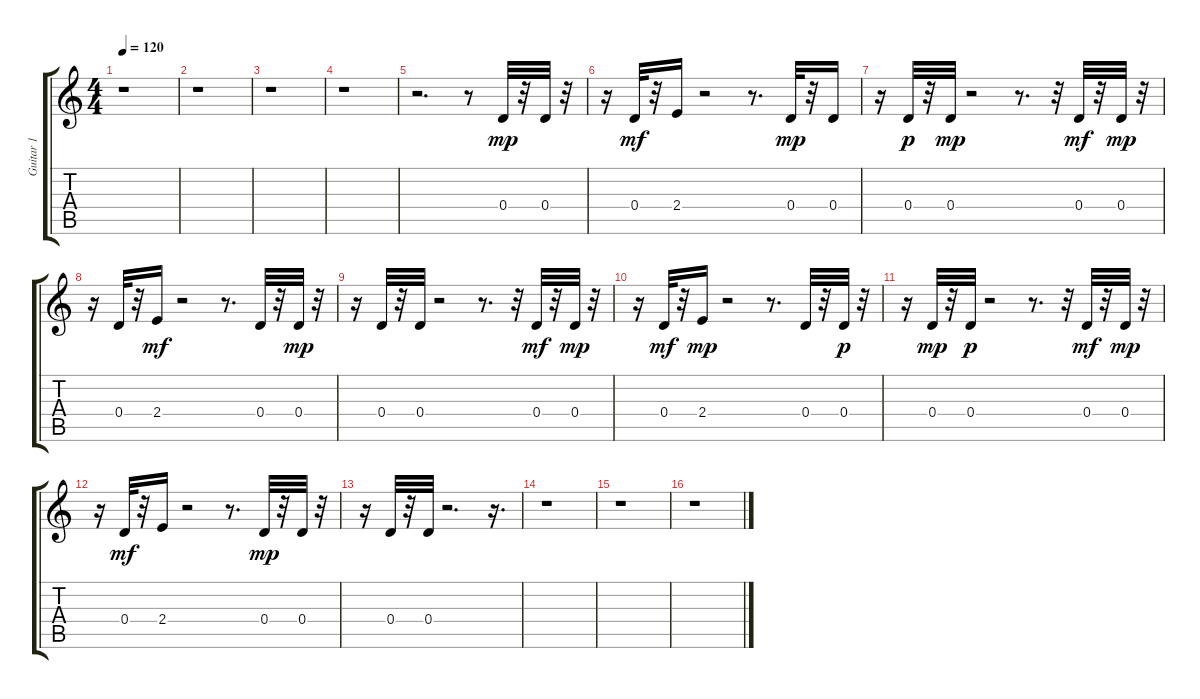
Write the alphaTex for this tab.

\track ("Guitar 1" "Guitar 1") {instrument electricguitarclean}
\staff {score tabs}
\tuning (E4 B3 G3 D3 A2 E2) {hide}
\ts (4 4)
\tempo 120
\clef g2
\ks c
r.1{dy mp instrument electricguitarclean} |
r.1 |
r.1 |
r.1 |
r.2{d} r.8 0.4.32 r.32 0.4.32 r.32 |
r.16 0.4.32{dy mf} r.32 2.4.16 r.2 r.8{d} 0.4.32{dy mp} r.32 0.4.16 |
r.16 0.4.32{dy p} r.32 0.4.32{dy mp} r.2 r.8{d} r.32 0.4.32{dy mf} r.32 0.4.32{dy mp} r.32 |
r.16 0.4.32 r.32 2.4.16{dy mf} r.2 r.8{d} 0.4.32 r.32 0.4.32{dy mp} r.32 |
r.16 0.4.32 r.32 0.4.32 r.2 r.8{d} r.32 0.4.32{dy mf} r.32 0.4.32{dy mp} r.32 |
r.16 0.4.32{dy mf} r.32 2.4.16{dy mp} r.2 r.8{d} 0.4.32 r.32 0.4.32{dy p} r.32 |
r.16 0.4.32{dy mp} r.32 0.4.32{dy p} r.2 r.8{d} r.32 0.4.32{dy mf} r.32 0.4.32{dy mp} r.32 |
r.16 0.4.32{dy mf} r.32 2.4.16 r.2 r.8{d} 0.4.32{dy mp} r.32 0.4.32 r.32 |
r.16 0.4.32 r.32 0.4.32 r.2{d} r.16{d} |
r.1 |
r.1 |
r.1
